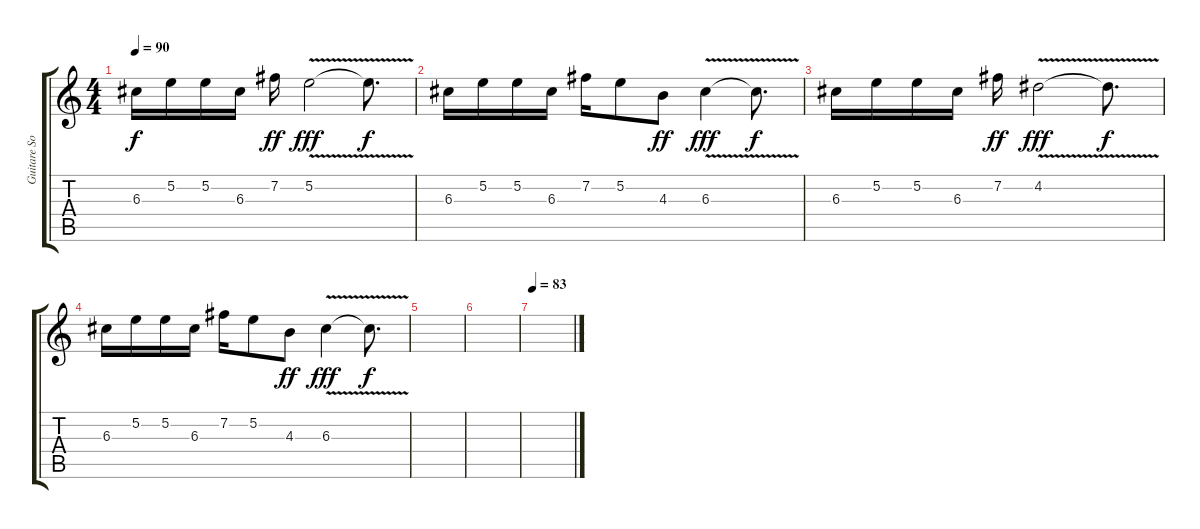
\track ("Guitare Solo" "Guitare So") {instrument overdrivenguitar}
\staff {score tabs}
\tuning (E4 B3 G3 D3 A2 E2) {hide}
\ts (4 4)
\tempo 90
\clef g2
\ks c
6.3.16{dy f instrument overdrivenguitar} 5.2.16 5.2.16 6.3.16 7.2.16{dy ff} 5.2{v}.2{dy fff} 5.2{t}.8{d dy f} |
6.3.16 5.2.16 5.2.16 6.3.16 7.2.16 5.2.8 4.3.8{dy ff} 6.3{v}.4{dy fff} 6.3{t}.8{d dy f} |
6.3.16 5.2.16 5.2.16 6.3.16 7.2.16{dy ff} 4.2{v}.2{dy fff} 4.2{t}.8{d dy f} |
6.3.16 5.2.16 5.2.16 6.3.16 7.2.16 5.2.8 4.3.8{dy ff} 6.3{v}.4{dy fff} 6.3{t}.8{d dy f} |
|
|
\tempo 83
